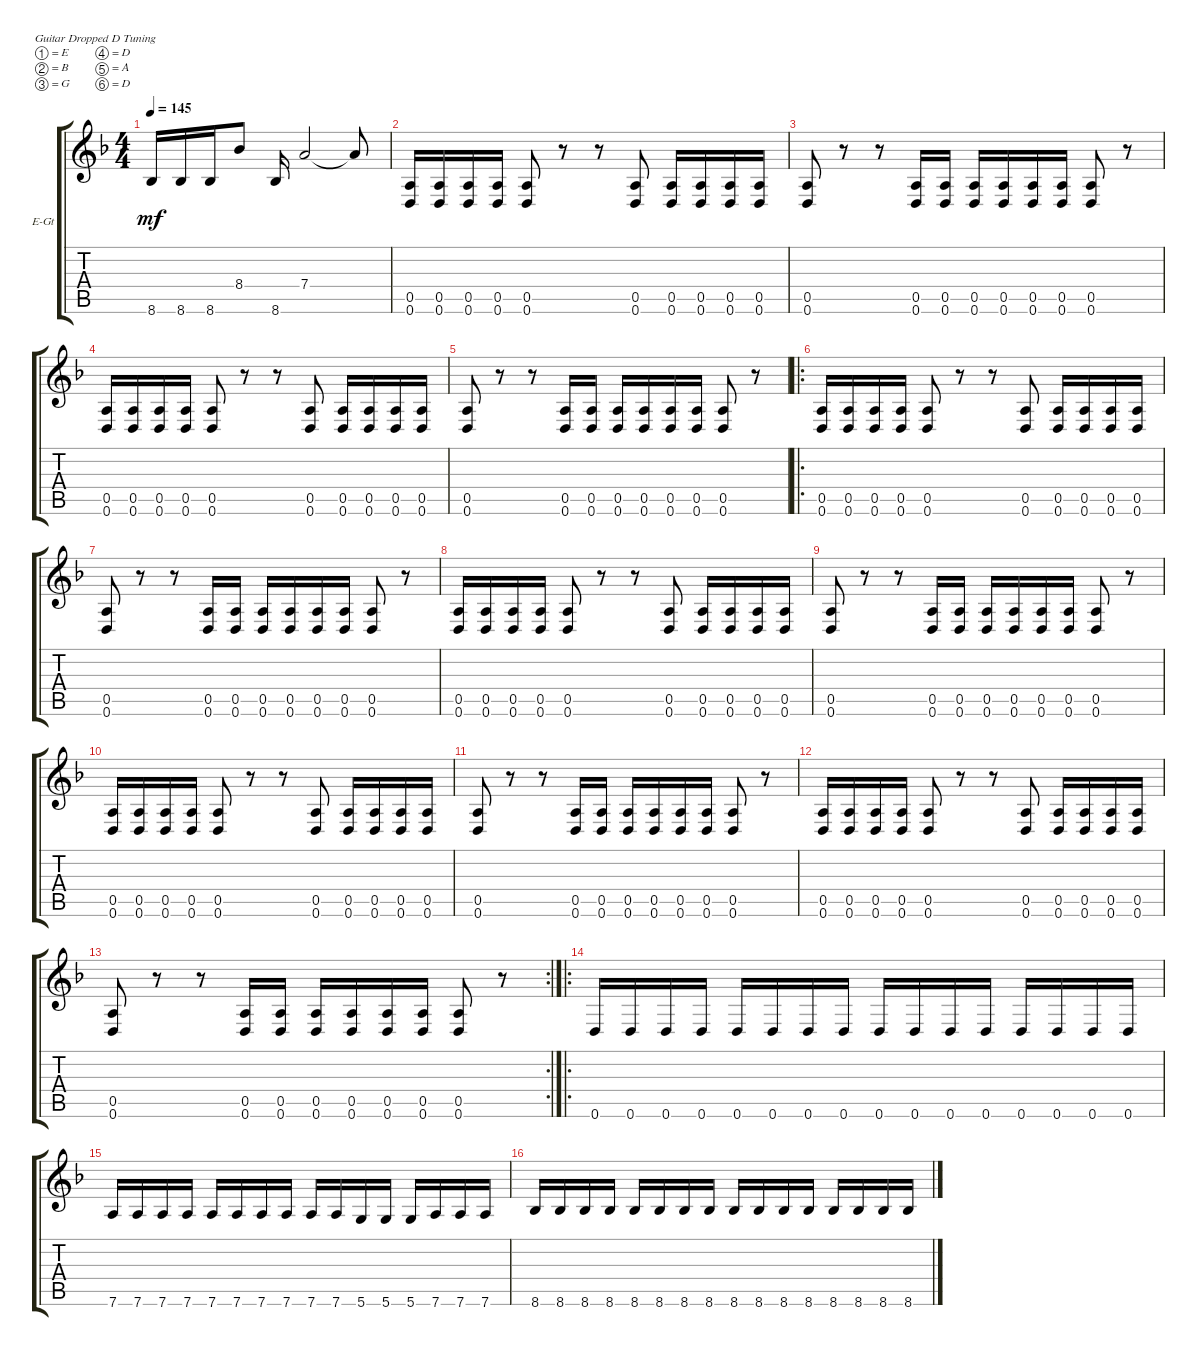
\defaultSystemsLayout 4
\bracketExtendMode groupsimilarinstruments
\firstSystemTrackNameOrientation horizontal
\otherSystemsTrackNameOrientation horizontal
\track ("Electric Guitar 2" "E-Gt") {instrument overdrivenguitar}
\staff {score tabs}
\tuning (E4 B3 G3 D3 A2 D2)
\ts (4 4)
\tempo 145
\clef g2
\ks f
8.6.16{dy mf} 8.6.16 8.6.16 8.4.8 8.6.16 7.4.2 7.4{t}.8 |
(0.6 0.5).16 (0.6 0.5).16 (0.6 0.5).16 (0.6 0.5).16 (0.6 0.5).8 r.8 r.8 (0.6 0.5).8 (0.6 0.5).16 (0.6 0.5).16 (0.6 0.5).16 (0.6 0.5).16 |
(0.6 0.5).8 r.8 r.8 (0.6 0.5).16 (0.6 0.5).16 (0.6 0.5).16 (0.6 0.5).16 (0.6 0.5).16 (0.6 0.5).16 (0.6 0.5).8 r.8 |
(0.6 0.5).16 (0.6 0.5).16 (0.6 0.5).16 (0.6 0.5).16 (0.6 0.5).8 r.8 r.8 (0.6 0.5).8 (0.6 0.5).16 (0.6 0.5).16 (0.6 0.5).16 (0.6 0.5).16 |
(0.6 0.5).8 r.8 r.8 (0.6 0.5).16 (0.6 0.5).16 (0.6 0.5).16 (0.6 0.5).16 (0.6 0.5).16 (0.6 0.5).16 (0.6 0.5).8 r.8 |
\ro
(0.6 0.5).16 (0.6 0.5).16 (0.6 0.5).16 (0.6 0.5).16 (0.6 0.5).8 r.8 r.8 (0.6 0.5).8 (0.6 0.5).16 (0.6 0.5).16 (0.6 0.5).16 (0.6 0.5).16 |
(0.6 0.5).8 r.8 r.8 (0.6 0.5).16 (0.6 0.5).16 (0.6 0.5).16 (0.6 0.5).16 (0.6 0.5).16 (0.6 0.5).16 (0.6 0.5).8 r.8 |
(0.6 0.5).16 (0.6 0.5).16 (0.6 0.5).16 (0.6 0.5).16 (0.6 0.5).8 r.8 r.8 (0.6 0.5).8 (0.6 0.5).16 (0.6 0.5).16 (0.6 0.5).16 (0.6 0.5).16 |
(0.6 0.5).8 r.8 r.8 (0.6 0.5).16 (0.6 0.5).16 (0.6 0.5).16 (0.6 0.5).16 (0.6 0.5).16 (0.6 0.5).16 (0.6 0.5).8 r.8 |
(0.6 0.5).16 (0.6 0.5).16 (0.6 0.5).16 (0.6 0.5).16 (0.6 0.5).8 r.8 r.8 (0.6 0.5).8 (0.6 0.5).16 (0.6 0.5).16 (0.6 0.5).16 (0.6 0.5).16 |
(0.6 0.5).8 r.8 r.8 (0.6 0.5).16 (0.6 0.5).16 (0.6 0.5).16 (0.6 0.5).16 (0.6 0.5).16 (0.6 0.5).16 (0.6 0.5).8 r.8 |
(0.6 0.5).16 (0.6 0.5).16 (0.6 0.5).16 (0.6 0.5).16 (0.6 0.5).8 r.8 r.8 (0.6 0.5).8 (0.6 0.5).16 (0.6 0.5).16 (0.6 0.5).16 (0.6 0.5).16 |
\rc 2
(0.6 0.5).8 r.8 r.8 (0.6 0.5).16 (0.6 0.5).16 (0.6 0.5).16 (0.6 0.5).16 (0.6 0.5).16 (0.6 0.5).16 (0.6 0.5).8 r.8 |
\ro
0.6.16 0.6.16 0.6.16 0.6.16 0.6.16 0.6.16 0.6.16 0.6.16 0.6.16 0.6.16 0.6.16 0.6.16 0.6.16 0.6.16 0.6.16 0.6.16 |
7.6.16 7.6.16 7.6.16 7.6.16 7.6.16 7.6.16 7.6.16 7.6.16 7.6.16 7.6.16 5.6.16 5.6.16 5.6.16 7.6.16 7.6.16 7.6.16 |
8.6.16 8.6.16 8.6.16 8.6.16 8.6.16 8.6.16 8.6.16 8.6.16 8.6.16 8.6.16 8.6.16 8.6.16 8.6.16 8.6.16 8.6.16 8.6.16
